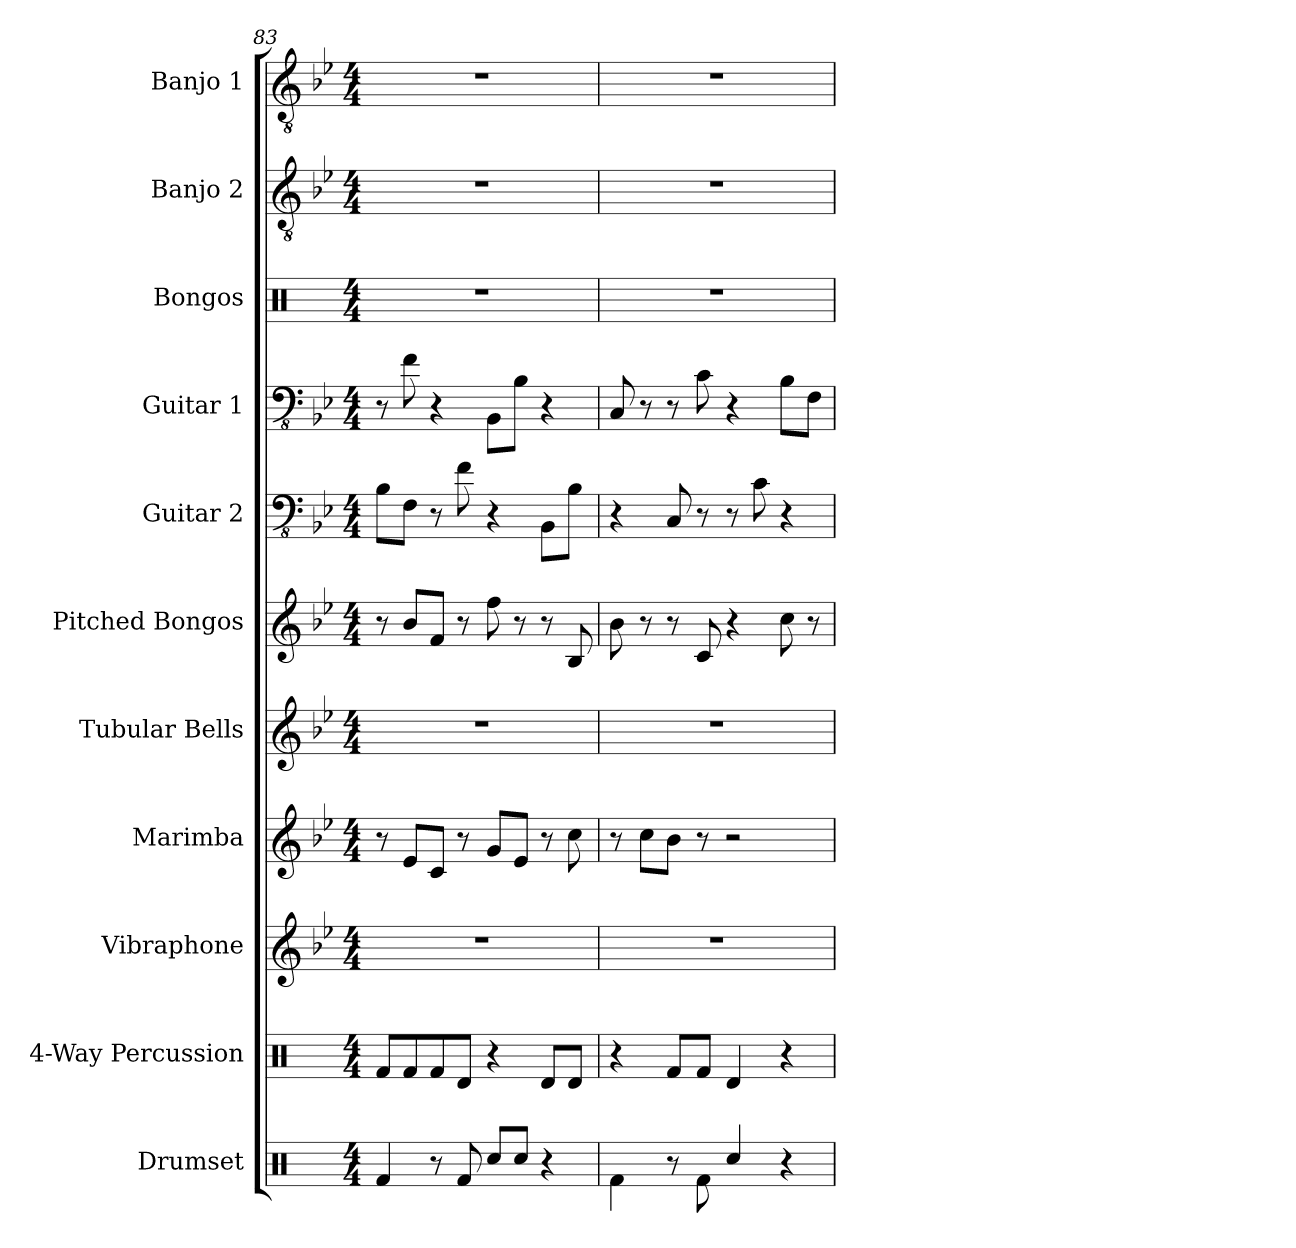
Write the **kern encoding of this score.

**kern	**kern	**kern	**kern	**kern	**kern	**kern	**kern	**kern	**kern	**kern
*part11	*part10	*part9	*part8	*part7	*part6	*part5	*part4	*part3	*part2	*part1
*staff11	*staff10	*staff9	*staff8	*staff7	*staff6	*staff5	*staff4	*staff3	*staff2	*staff1
*I"Drumset	*I"4-Way Percussion	*I"Vibraphone	*I"Marimba	*I"Tubular Bells	*I"Pitched Bongos	*I"Guitar 2	*I"Guitar 1	*I"Bongos	*I"Banjo 2	*I"Banjo 1
*I'Drs.	*I'4 Prc.	*I'Vib.	*I'Mrm.	*I'Bells	*	*	*	*	*I'Banjo	*
*clefX	*clefX	*clefG2	*clefG2	*clefG2	*clefG2	*clefFv4	*clefFv4	*clefX	*clefGv2	*clefGv2
*k[]	*k[]	*k[b-e-]	*k[b-e-]	*k[b-e-]	*k[b-e-]	*k[b-e-]	*k[b-e-]	*k[]	*k[b-e-]	*k[b-e-]
*M4/4	*M4/4	*M4/4	*M4/4	*M4/4	*M4/4	*M4/4	*M4/4	*M4/4	*M4/4	*M4/4
=83	=83	=83	=83	=83	=83	=83	=83	=83	=83	=83
4Rf/	8Rf/L	1r	8r	1r	8r	8BB-\L	8r	1r	1r	1r
.	8Rf/	.	8e-/L	.	8b-/L	8FF\J	8F\	.	.	.
8r	8Rf/	.	8c/J	.	8f/J	8r	4r	.	.	.
8Rf/	8Rd/J	.	8r	.	8r	8F\	.	.	.	.
8Rcc/L	4r	.	8g/L	.	8ff\	4r	8BBB-\L	.	.	.
8Rcc/J	.	.	8e-/J	.	8r	.	8BB-\J	.	.	.
4r	8Rd/L	.	8r	.	8r	8BBB-\L	4r	.	.	.
.	8Rd/J	.	8cc\	.	8B-/	8BB-\J	.	.	.	.
=84	=84	=84	=84	=84	=84	=84	=84	=84	=84	=84
4Rf\	4r	1r	8r	1r	8b-\	4r	8CC/	1r	1r	1r
.	.	.	8cc\L	.	8r	.	8r	.	.	.
8r	8Rf/L	.	8b-\J	.	8r	8CC/	8r	.	.	.
8Rf\	8Rf/J	.	8r	.	8c/	8r	8C\	.	.	.
4Rcc/	4Rd/	.	2r	.	4r	8r	4r	.	.	.
.	.	.	.	.	.	8C\	.	.	.	.
4r	4r	.	.	.	8cc\	4r	8BB-\L	.	.	.
.	.	.	.	.	8r	.	8FF\J	.	.	.
=	=	=	=	=	=	=	=	=	=	=
*-	*-	*-	*-	*-	*-	*-	*-	*-	*-	*-
